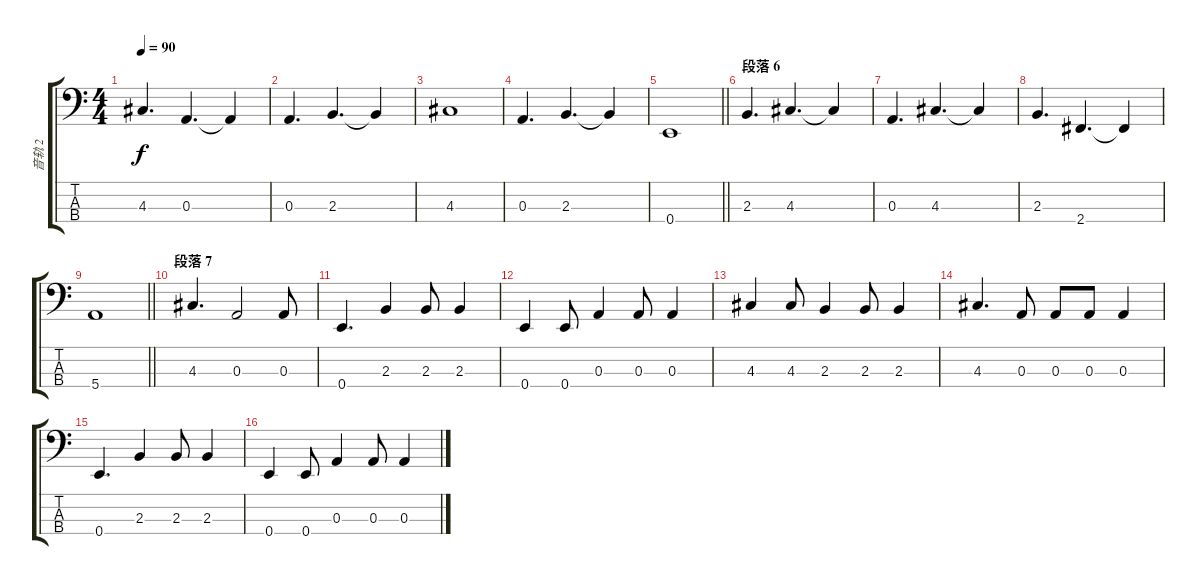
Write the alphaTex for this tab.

\track ("音轨 2" "音轨 2") {instrument electricbassfinger}
\staff {score tabs}
\tuning (G2 D2 A1 E1) {hide}
\ts (4 4)
\tempo 90
\clef f4
\ks c
4.3.4{d dy f} 0.3.4{d} 0.3{t}.4 |
0.3.4{d} 2.3.4{d} 2.3{t}.4 |
4.3.1 |
0.3.4{d} 2.3.4{d} 2.3{t}.4 |
\barLineRight lightlight
0.4.1 |
\section ("" "段落 6")
2.3.4{d} 4.3.4{d} 4.3{t}.4 |
0.3.4{d} 4.3.4{d} 4.3{t}.4 |
2.3.4{d} 2.4.4{d} 2.4{t}.4 |
\barLineRight lightlight
5.4.1 |
\section ("" "段落 7")
4.3.4{d} 0.3.2 0.3.8 |
0.4.4{d} 2.3.4 2.3.8 2.3.4 |
0.4.4 0.4.8 0.3.4 0.3.8 0.3.4 |
4.3.4 4.3.8 2.3.4 2.3.8 2.3.4 |
4.3.4{d} 0.3.8 0.3.8 0.3.8 0.3.4 |
0.4.4{d} 2.3.4 2.3.8 2.3.4 |
0.4.4 0.4.8 0.3.4 0.3.8 0.3.4
